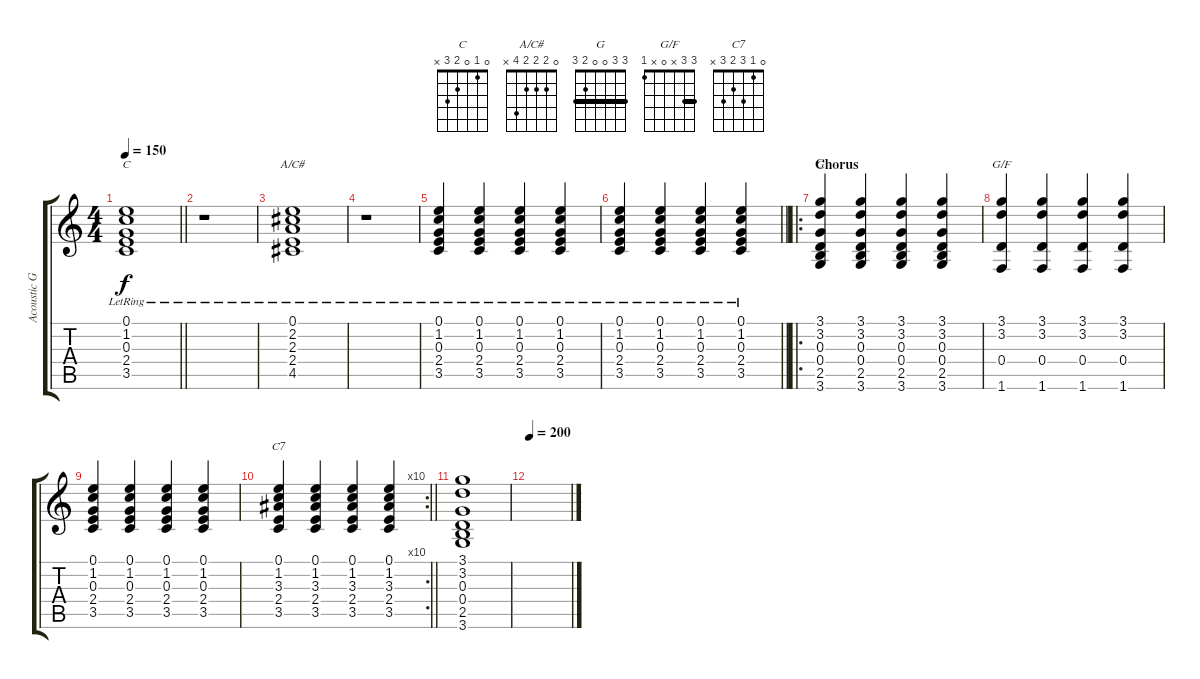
\track ("Acoustic Guitar" "Acoustic G") {instrument acousticguitarsteel bank 1}
\staff {score tabs}
\tuning (E4 B3 G3 D3 A2 E2) {hide}
\chord ("C" 0 1 0 2 3 x)
\chord ("A/C#" 0 2 2 2 4 x)
\chord ("G" 3 3 0 0 2 3) {barre 3}
\chord ("G/F" 3 3 x 0 x 1) {barre 3}
\chord ("C7" 0 1 3 2 3 x)
\ts (4 4)
\tempo 150
\clef g2
\barLineRight lightlight
\ks c
(0.1{lr} 1.2{lr} 0.3{lr} 2.4{lr} 3.5{lr}).1{ch "C" dy f} |
r.1 |
(0.1{lr} 2.2{lr} 2.3{lr} 2.4{lr} 4.5{lr}).1{ch "A/C#"} |
r.1 |
(0.1{lr} 1.2{lr} 0.3{lr} 2.4{lr} 3.5{lr}).4 (0.1{lr} 1.2{lr} 0.3{lr} 2.4{lr} 3.5{lr}).4 (0.1{lr} 1.2{lr} 0.3{lr} 2.4{lr} 3.5{lr}).4 (0.1{lr} 1.2{lr} 0.3{lr} 2.4{lr} 3.5{lr}).4 |
\barLineRight lightlight
(0.1{lr} 1.2{lr} 0.3{lr} 2.4{lr} 3.5{lr}).4 (0.1{lr} 1.2{lr} 0.3{lr} 2.4{lr} 3.5{lr}).4 (0.1{lr} 1.2{lr} 0.3{lr} 2.4{lr} 3.5{lr}).4 (0.1{lr} 1.2{lr} 0.3{lr} 2.4{lr} 3.5{lr}).4 |
\ro
\section ("" "Chorus")
(3.1 3.2 0.3 0.4 2.5 3.6).4{ch "G"} (3.1 3.2 0.3 0.4 2.5 3.6).4 (3.1 3.2 0.3 0.4 2.5 3.6).4 (3.1 3.2 0.3 0.4 2.5 3.6).4 |
(3.1 3.2 0.4 1.6).4{ch "G/F"} (3.1 3.2 0.4 1.6).4 (3.1 3.2 0.4 1.6).4 (3.1 3.2 0.4 1.6).4 |
(0.1 1.2 0.3 2.4 3.5).4 (0.1 1.2 0.3 2.4 3.5).4 (0.1 1.2 0.3 2.4 3.5).4 (0.1 1.2 0.3 2.4 3.5).4 |
\rc 10
\barLineRight lightlight
(0.1 1.2 3.3 2.4 3.5).4{ch "C7"} (0.1 1.2 3.3 2.4 3.5).4 (0.1 1.2 3.3 2.4 3.5).4 (0.1 1.2 3.3 2.4 3.5).4 |
(3.1 3.2 0.3 0.4 2.5 3.6).1 |
\tempo 200
